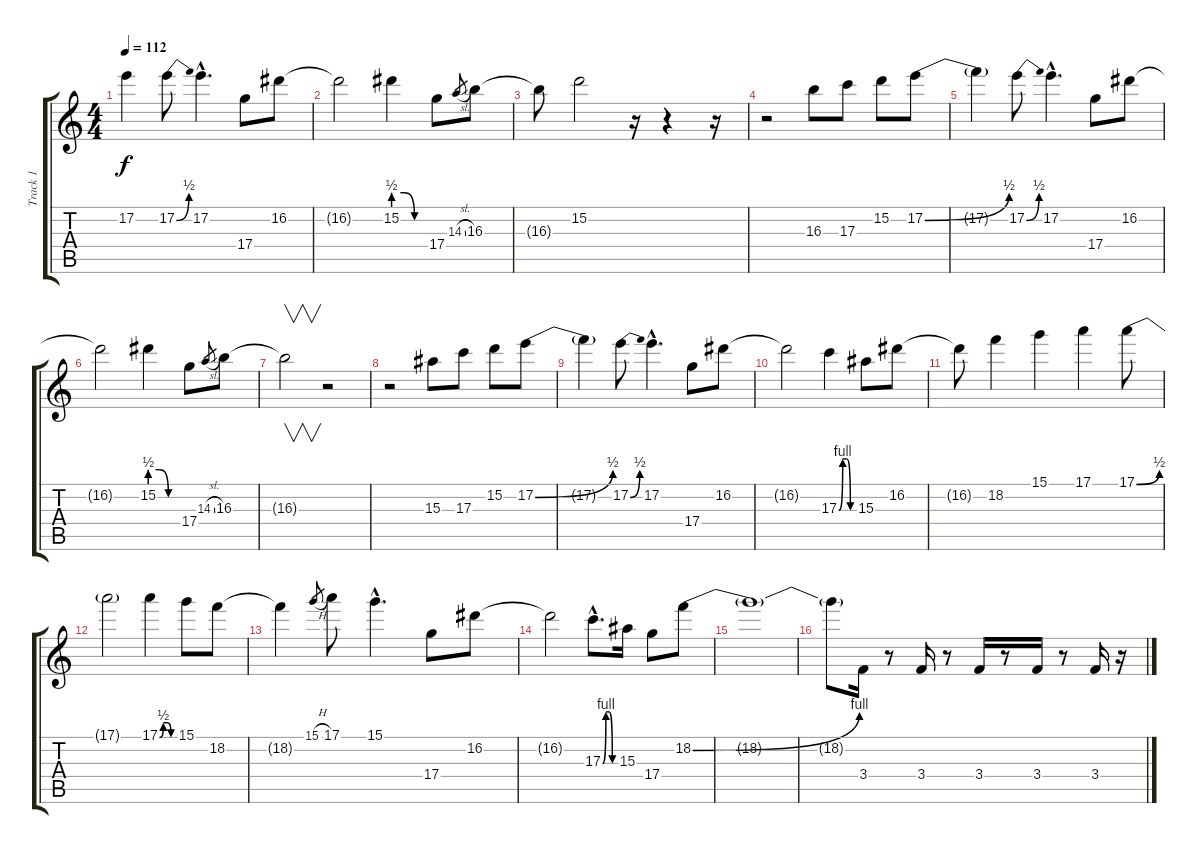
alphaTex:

\track ("Track 1" "Track 1") {instrument overdrivenguitar}
\staff {score tabs}
\tuning (E4 B3 G3 D3 A2 E2) {hide}
\ts (4 4)
\tempo 112
\clef g2
\ks c
17.2{t}.4{dy f} 17.2{be (bend 0 0 60 2)}.8 17.2{hac}.4{d} 17.4.8 16.2.8 |
16.2{t}.2 15.2{be (custom 0 2 20 2 40 0 60 0)}.4 17.4.8 14.3{sl}.8{gr} 16.3.8 |
16.3{t}.8 15.2.2 r.16 r.4 r.16 |
r.2 16.3.8 17.3.8 15.2.8 17.2{be (bend 0 0 60 2)}.8 |
17.2{t}.4 17.2{be (bend 0 0 60 2)}.8 17.2{hac}.4{d} 17.4.8 16.2.8 |
16.2{t}.2 15.2{be (custom 0 2 20 2 40 0 60 0)}.4 17.4.8 14.3{sl}.8{gr} 16.3.8 |
16.3{t}.2{v} r.2 |
r.2 15.3.8 17.3.8 15.2.8 17.2{be (bend 0 0 60 2)}.8 |
17.2{t}.4 17.2{be (bend 0 0 60 2)}.8 17.2{hac}.4{d} 17.4.8 16.2.8 |
16.2{t}.2 17.3{be (custom 0 0 15 4 30 4 45 0 60 0)}.4 15.3.8 16.2.8 |
16.2{t}.8 18.2.4 15.1.4 17.1.4 17.1{be (bend 0 0 60 2)}.8 |
17.1{t}.2 17.1{be (custom 0 0 15 2 30 2 45 0 60 0)}.4 15.1.8 18.2.8 |
18.2{t}.4 15.1{h}.8{gr} 17.1.8 15.1{hac}.4{d} 17.4.8 16.2.8 |
16.2{t}.2 17.3{be (custom 0 0 15 4 30 4 45 0 60 0) hac}.8{d} 15.3.16 17.4.8 18.2{be (bend 0 0 60 4)}.8 |
18.2{t}.1 |
18.2{t}.8 3.4.16 r.8 3.4.16 r.8 3.4.16 r.8 3.4.16 r.8 3.4.16 r.16
